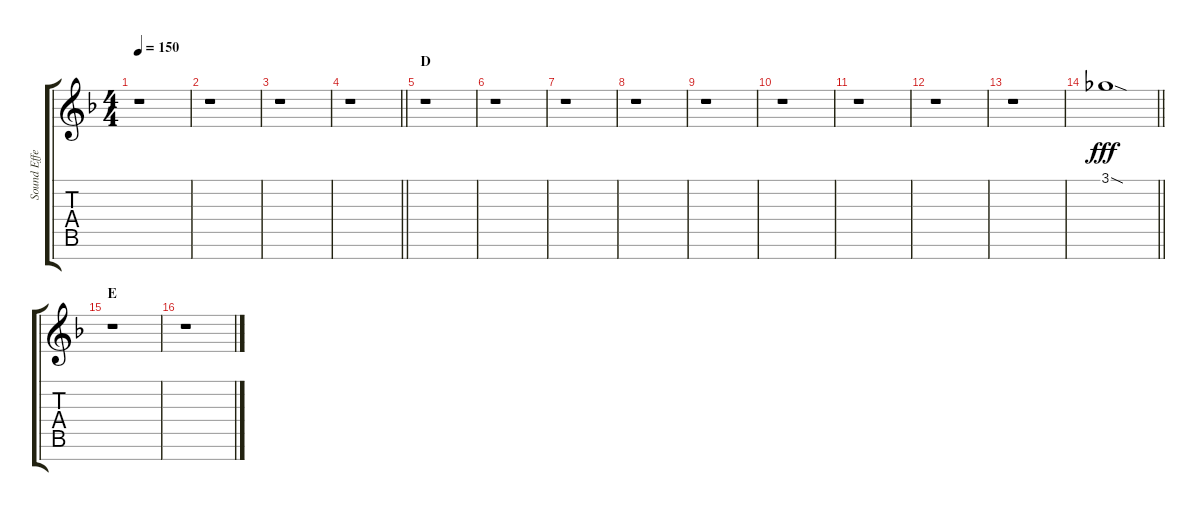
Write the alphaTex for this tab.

\track ("Sound Effect" "Sound Effe") {instrument seashore}
\staff {score tabs}
\tuning (Eb5 Bb4 Gb4 Db4 Ab3 Eb3 Bb2) {hide}
\ts (4 4)
\tempo 150
\clef g2
\ks f
r.1{dy fff} |
r.1 |
r.1 |
\barLineRight lightlight
r.1 |
\section ("" "D")
r.1 |
r.1 |
r.1 |
r.1 |
r.1 |
r.1 |
r.1 |
r.1 |
r.1 |
\barLineRight lightlight
3.1{sod}.1 |
\section ("" "E")
r.1 |
r.1
